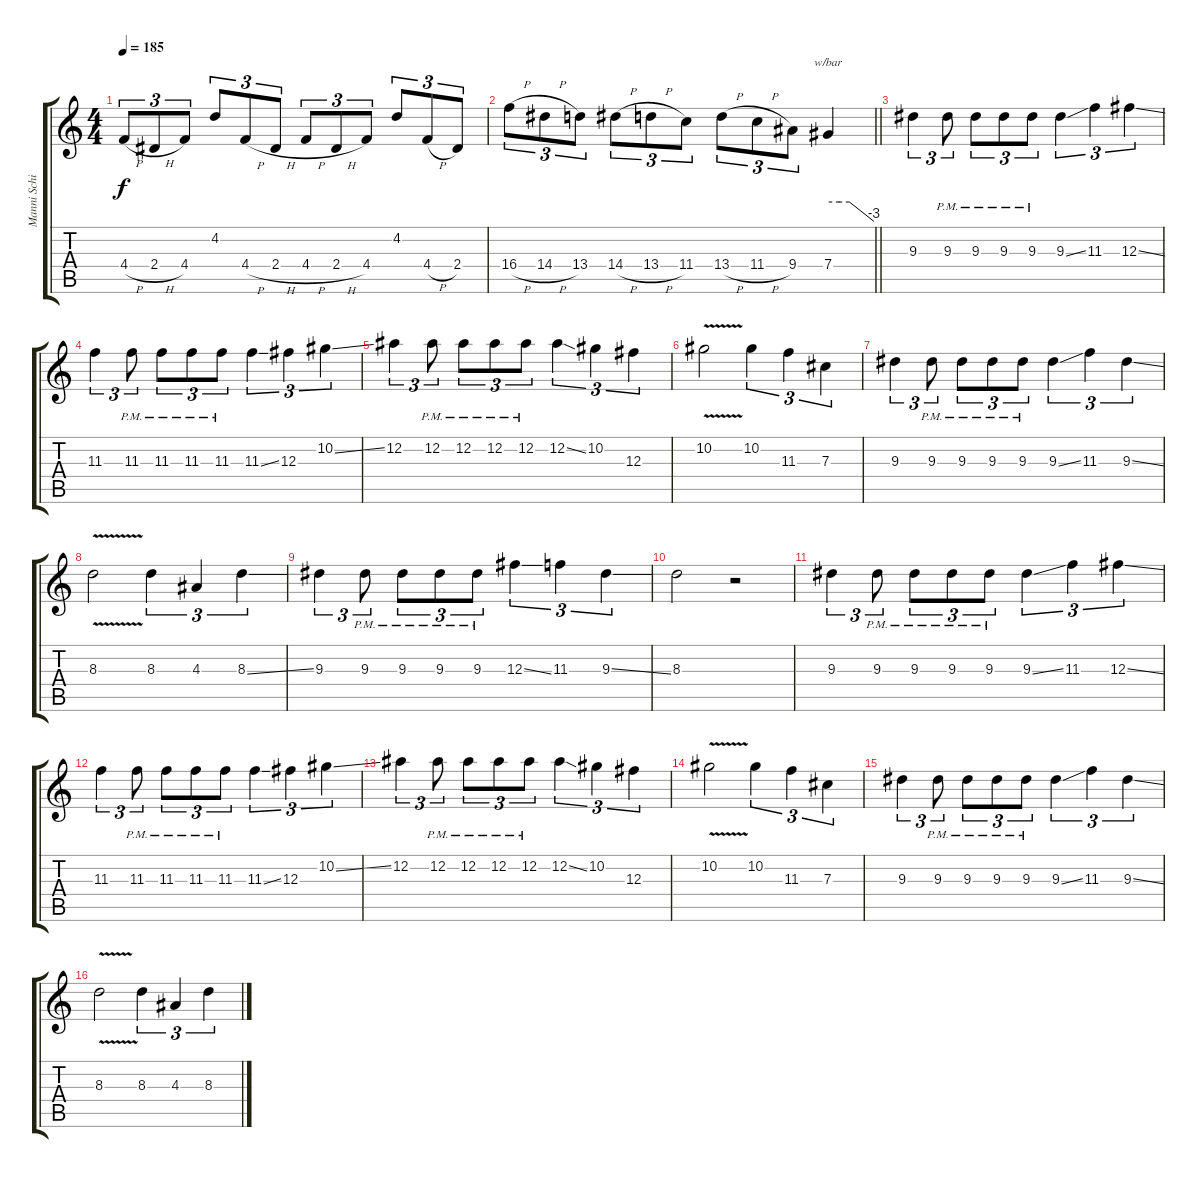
\track ("Manni Schimidt (overdubs)" "Manni Schi") {instrument distortionguitar}
\staff {score tabs}
\tuning (Eb4 Bb3 Gb3 Db3 Ab2 Eb2) {hide}
\ts (4 4)
\tempo 185
\clef g2
\ks c
4.4{h}.8{tu (3 2) dy f} 2.4{h}.8{tu (3 2)} 4.4.8{tu (3 2)} 4.2.8{tu (3 2)} 4.4{h}.8{tu (3 2)} 2.4{h}.8{tu (3 2)} 4.4{h}.8{tu (3 2)} 2.4{h}.8{tu (3 2)} 4.4.8{tu (3 2)} 4.2.8{tu (3 2)} 4.4{h}.8{tu (3 2)} 2.4.8{tu (3 2)} |
\barLineRight lightlight
16.4{h}.8{tu (3 2) volume 6 balance 0} 14.4{h}.8{tu (3 2)} 13.4.8{tu (3 2) balance 1} 14.4{h}.8{tu (3 2) balance 2} 13.4{h}.8{tu (3 2) balance 3} 11.4.8{tu (3 2) balance 4} 13.4{h}.8{tu (3 2) balance 5} 11.4{h}.8{tu (3 2) balance 6} 9.4.8{tu (3 2) balance 7} 7.4.4{tbe (custom default 0 0 15 0 28 0 60 -12) balance 8} |
\section ("" "")
9.3.4{tu (3 2) volume 11 instrument distortionguitar} 9.3{pm}.8{tu (3 2)} 9.3{pm}.8{tu (3 2)} 9.3{pm}.8{tu (3 2)} 9.3{pm}.8{tu (3 2)} 9.3{ss}.4{tu (3 2)} 11.3.4{tu (3 2)} 12.3{ss}.4{tu (3 2)} |
11.3.4{tu (3 2)} 11.3{pm}.8{tu (3 2)} 11.3{pm}.8{tu (3 2)} 11.3{pm}.8{tu (3 2)} 11.3{pm}.8{tu (3 2)} 11.3{ss}.4{tu (3 2)} 12.3.4{tu (3 2)} 10.2{ss}.4{tu (3 2)} |
12.2.4{tu (3 2)} 12.2{pm}.8{tu (3 2)} 12.2{pm}.8{tu (3 2)} 12.2{pm}.8{tu (3 2)} 12.2{pm}.8{tu (3 2)} 12.2{ss}.4{tu (3 2)} 10.2.4{tu (3 2)} 12.3.4{tu (3 2)} |
10.2{v}.2 10.2.4{tu (3 2)} 11.3.4{tu (3 2)} 7.3.4{tu (3 2)} |
9.3.4{tu (3 2)} 9.3{pm}.8{tu (3 2)} 9.3{pm}.8{tu (3 2)} 9.3{pm}.8{tu (3 2)} 9.3{pm}.8{tu (3 2)} 9.3{ss}.4{tu (3 2)} 11.3.4{tu (3 2)} 9.3{ss}.4{tu (3 2)} |
8.3{v}.2 8.3.4{tu (3 2)} 4.3.4{tu (3 2)} 8.3{ss}.4{tu (3 2)} |
9.3.4{tu (3 2)} 9.3{pm}.8{tu (3 2)} 9.3{pm}.8{tu (3 2)} 9.3{pm}.8{tu (3 2)} 9.3{pm}.8{tu (3 2)} 12.3{ss}.4{tu (3 2)} 11.3.4{tu (3 2)} 9.3{ss}.4{tu (3 2)} |
8.3.2 r.2 |
9.3.4{tu (3 2)} 9.3{pm}.8{tu (3 2)} 9.3{pm}.8{tu (3 2)} 9.3{pm}.8{tu (3 2)} 9.3{pm}.8{tu (3 2)} 9.3{ss}.4{tu (3 2)} 11.3.4{tu (3 2)} 12.3{ss}.4{tu (3 2)} |
11.3.4{tu (3 2)} 11.3{pm}.8{tu (3 2)} 11.3{pm}.8{tu (3 2)} 11.3{pm}.8{tu (3 2)} 11.3{pm}.8{tu (3 2)} 11.3{ss}.4{tu (3 2)} 12.3.4{tu (3 2)} 10.2{ss}.4{tu (3 2)} |
12.2.4{tu (3 2)} 12.2{pm}.8{tu (3 2)} 12.2{pm}.8{tu (3 2)} 12.2{pm}.8{tu (3 2)} 12.2{pm}.8{tu (3 2)} 12.2{ss}.4{tu (3 2)} 10.2.4{tu (3 2)} 12.3.4{tu (3 2)} |
10.2{v}.2 10.2.4{tu (3 2)} 11.3.4{tu (3 2)} 7.3.4{tu (3 2)} |
9.3.4{tu (3 2)} 9.3{pm}.8{tu (3 2)} 9.3{pm}.8{tu (3 2)} 9.3{pm}.8{tu (3 2)} 9.3{pm}.8{tu (3 2)} 9.3{ss}.4{tu (3 2)} 11.3.4{tu (3 2)} 9.3{ss}.4{tu (3 2)} |
8.3{v}.2 8.3.4{tu (3 2)} 4.3.4{tu (3 2)} 8.3.4{tu (3 2)}
